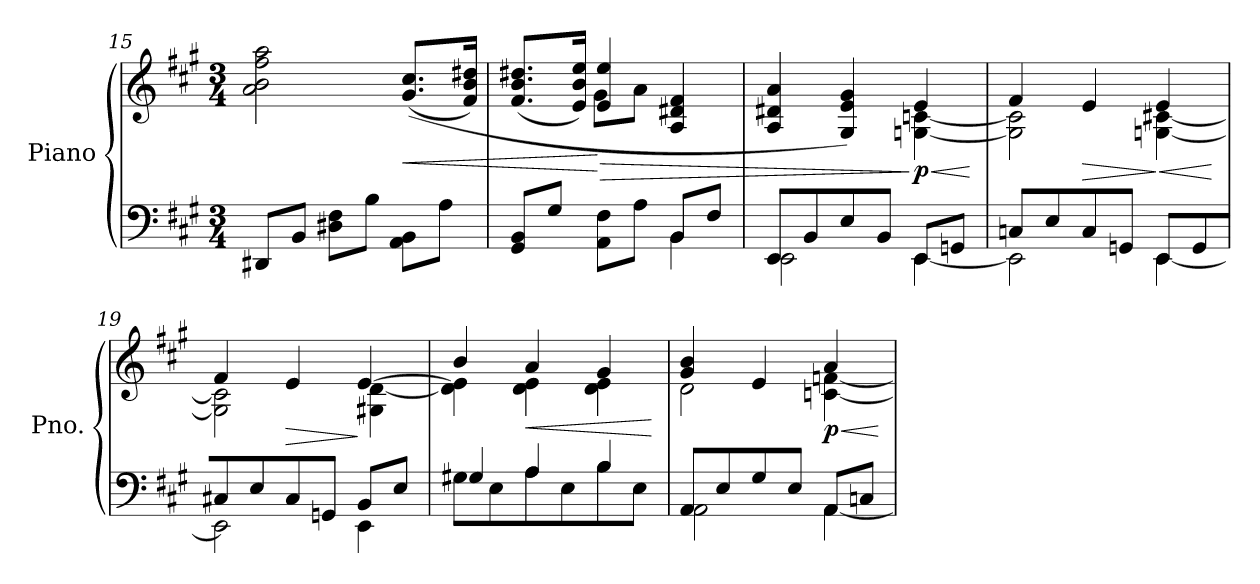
**kern	**kern	**dynam
*part1	*part1	*part1
*staff2	*staff1	*staff1/2
*I"Piano	*	*
*I'Pno.	*	*
*clefF4	*clefG2	*
*k[f#c#g#]	*k[f#c#g#]	*
*M3/4	*M3/4	*
=15	=15	=15
8DD#X/L	2a\ 2b\ 2ff#\ 2aa\	.
8BB/J	.	.
8D#X\ 8F#\L	.	.
8B\J	.	.
!	!	!LO:HP:b
8AA\ 8BB\L	(<(>8.g#/ 8.cc#/L	<
8A\J	.	.
.	16f#/ 16b/ 16dd#X/Jk)	.
=16	=16	=16
*^	*^	*
8GG#/ 8BB/L	2ryy	(<8.f#/ 8.b/ 8.dd#X/L	4ryy	.
8G#/J	.	.	.	.
.	.	16e/ 16b/ 16ee/Jk)	.	.
!	!	!	!	!LO:HP:n=1:b
8AA\ 8F#\L	.	4e/ 4ee/	8g#\L	[ >
8A\J	.	.	8a\J	.
8BB/L	4BB\	4A/ 4d#X/ 4f#/	4ryy	.
8F#/J	.	.	.	.
!!LO:LB:g=z	!!
=17	=17	=17	=17	=17
8EE/L	2EE\	4A/ 4d#X/ 4a/	2ryy	.
8BB/	.	.	.	.
8E/	.	4G#/ 4e/ 4g#/)	.	.
8BB/J	.	.	.	.
!	!	!	!	!LO:HP:n=1:b
!	!	!	!	!LO:DY:n=1:b
8EE/L	[4EE\	4e/	[4Gn\ [4cn\	] < p
8GGn/J	.	.	.	.
*v	*v	*	*	*
*	*v	*v	*
.	.	[
=18	=18	=18
*^	*^	*
8Cn/L	2EE\]	4f#/	2G\] 2c\]	.
8E/	.	.	.	.
!	!	!	!	!LO:HP:b
8C/	.	4e/	.	>
8GGn/J	.	.	.	.
!	!	!	!	!LO:HP:n=1:b
8EE/L	[4EE\	4e/	[4Gn\ [4c#X\	] <
8GG/	.	.	.	.
*v	*v	*	*	*
*	*v	*v	*
.	.	[
=19	=19	=19
*^	*^	*
8C#X/	2EE\]	4f#/	2G\] 2c#\]	.
8E/	.	.	.	.
!	!	!	!	!LO:HP:b
8C#/	.	4e/	.	>
8GGn/J	.	.	.	.
8BB/L	4EE\	[4e/	4G#X\ [4d\	]
8E/J	.	.	.	.
=20	=20	=20	=20	=20
8G#X\L	4G#/	4b/	4d\] 4e\]	.
8E\	.	.	.	.
!	!	!	!	!LO:HP:b
8A\	4A/	4a/	4d\ 4e\	<
8E\	.	.	.	.
8B\	4B/	4g#/	4d\ 4e\	.
8E\J	.	.	.	.
*v	*v	*	*	*
*	*v	*v	*
.	.	[
=21	=21	=21
*^	*^	*
8AA/L	2AA\	4g#/ 4b/	2d\	.
8E/	.	.	.	.
8G#/	.	4e/	.	.
8E/J	.	.	.	.
!	!	!	!	!LO:HP:b
!	!	!	!	!LO:DY:n=1:b
8AA/L	[4AA\	4a/	[4cn\ [4fn\	< p
8Cn/J	.	.	.	.
*v	*v	*	*	*
*	*v	*v	*
.	.	[
=	=	=
*-	*-	*-
